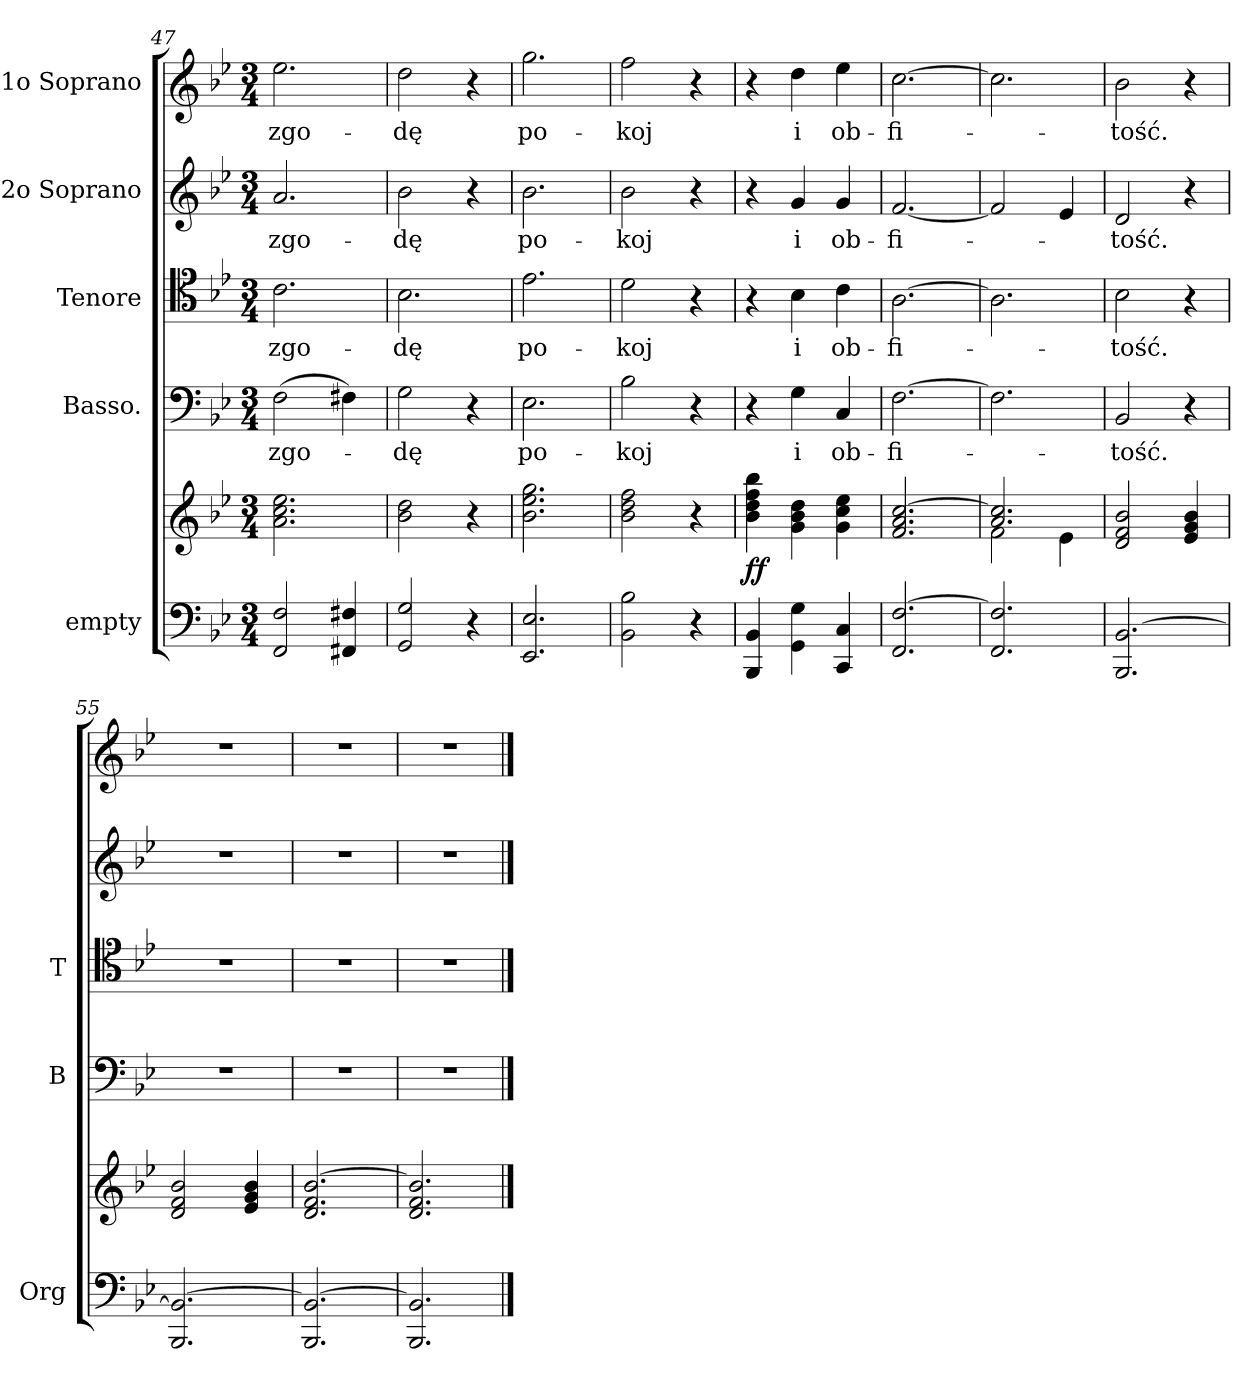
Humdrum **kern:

**kern	**kern	**dynam	**kern	**text	**kern	**text	**kern	**text	**kern	**text
*part5	*part5	*part5	*part4	*part4	*part3	*part3	*part2	*part2	*part1	*part1
*staff6	*staff5	*staff5/6	*staff4	*staff4	*staff3	*staff3	*staff2	*staff2	*staff1	*staff1
*I"empty	*	*	*I"Basso.	*	*I"Tenore	*	*I"2o Soprano	*	*I"1o Soprano	*
*I'Org	*	*	*I'B	*	*I'T	*	*	*	*	*
*clefF4	*clefG2	*	*clefF4	*	*clefC4	*	*clefG2	*	*clefG2	*
*k[b-e-]	*k[b-e-]	*	*k[b-e-]	*	*k[b-e-]	*	*k[b-e-]	*	*k[b-e-]	*
*B-:	*B-:	*	*B-:	*	*B-:	*	*B-:	*	*B-:	*
*M3/4	*M3/4	*	*M3/4	*	*M3/4	*	*M3/4	*	*M3/4	*
=47	=47	=47	=47	=47	=47	=47	=47	=47	=47	=47
2FF/ 2F/	2.a\ 2.cc\ 2.ee-\	.	(2F\	zgo-	2.c\	zgo-	2.a/	zgo-	2.ee-\	zgo-
4FF#X/ 4F#X/	.	.	4F#X\)	.	.	.	.	.	.	.
=48	=48	=48	=48	=48	=48	=48	=48	=48	=48	=48
2GG/ 2G/	2b-\ 2dd\	.	2G\	-dę	2.B-\	-dę	2b-\	-dę	2dd\	-dę
4r	4r	.	4r	.	.	.	4r	.	4r	.
=49	=49	=49	=49	=49	=49	=49	=49	=49	=49	=49
2.EE-/ 2.E-/	2.b-\ 2.ee-\ 2.gg\	.	2.E-\	po-	2.e-\	po-	2.b-\	po-	2.gg\	po-
=50	=50	=50	=50	=50	=50	=50	=50	=50	=50	=50
2BB-\ 2B-\	2b-\ 2dd\ 2ff\	.	2B-\	-koj	2d\	-koj	2b-\	-koj	2ff\	-koj
4r	4r	.	4r	.	4r	.	4r	.	4r	.
=51	=51	=51	=51	=51	=51	=51	=51	=51	=51	=51
4BBB-/ 4BB-/	4b-\ 4dd\ 4ff\ 4bb-\	ff	4r	.	4r	.	4r	.	4r	.
4GG\ 4G\	4g\ 4b-\ 4dd\	.	4G\	i	4B-\	i	4g/	i	4dd\	i
4CC/ 4C/	4g\ 4cc\ 4ee-\	.	4C/	ob-	4c\	ob-	4g/	ob-	4ee-\	ob-
=52	=52	=52	=52	=52	=52	=52	=52	=52	=52	=52
2.FF/ [2.F/	2.f/ 2.a/ [2.cc/	.	[2.F\	-fi-	[2.A\	-fi-	[2.f/	-fi-	[2.cc\	-fi-
=53	=53	=53	=53	=53	=53	=53	=53	=53	=53	=53
*	*^	*	*	*	*	*	*	*	*	*
2.FF/ 2.F]/	2.a/ 2.cc]/	2f\	.	2.F\]	.	2.A\]	.	2f/]	.	2.cc\]	.
.	.	4e-\	.	.	.	.	.	4e-/	.	.	.
*	*v	*v	*	*	*	*	*	*	*	*	*
=54	=54	=54	=54	=54	=54	=54	=54	=54	=54	=54
2.BBB-/ [2.BB-/	2d/ 2f/ 2b-/	.	2BB-/	-tość.	2B-\	-tość.	2d/	-tość.	2b-\	-tość.
.	4e-/ 4g/ 4b-/	.	4r	.	4r	.	4r	.	4r	.
=55	=55	=55	=55	=55	=55	=55	=55	=55	=55	=55
2.BBB-/ 2.BB-_/	2d/ 2f/ 2b-/	.	2.r	.	2.r	.	2.r	.	2.r	.
.	4e-/ 4g/ 4b-/	.	.	.	.	.	.	.	.	.
=56	=56	=56	=56	=56	=56	=56	=56	=56	=56	=56
2.BBB-/ 2.BB-_/	2.d/ 2.f/ [2.b-/	.	2.r	.	2.r	.	2.r	.	2.r	.
=57	=57	=57	=57	=57	=57	=57	=57	=57	=57	=57
2.BBB-/ 2.BB-]/	2.d/ 2.f/ 2.b-]/	.	2.r	.	2.r	.	2.r	.	2.r	.
==	==	==	==	==	==	==	==	==	==	==
*-	*-	*-	*-	*-	*-	*-	*-	*-	*-	*-
